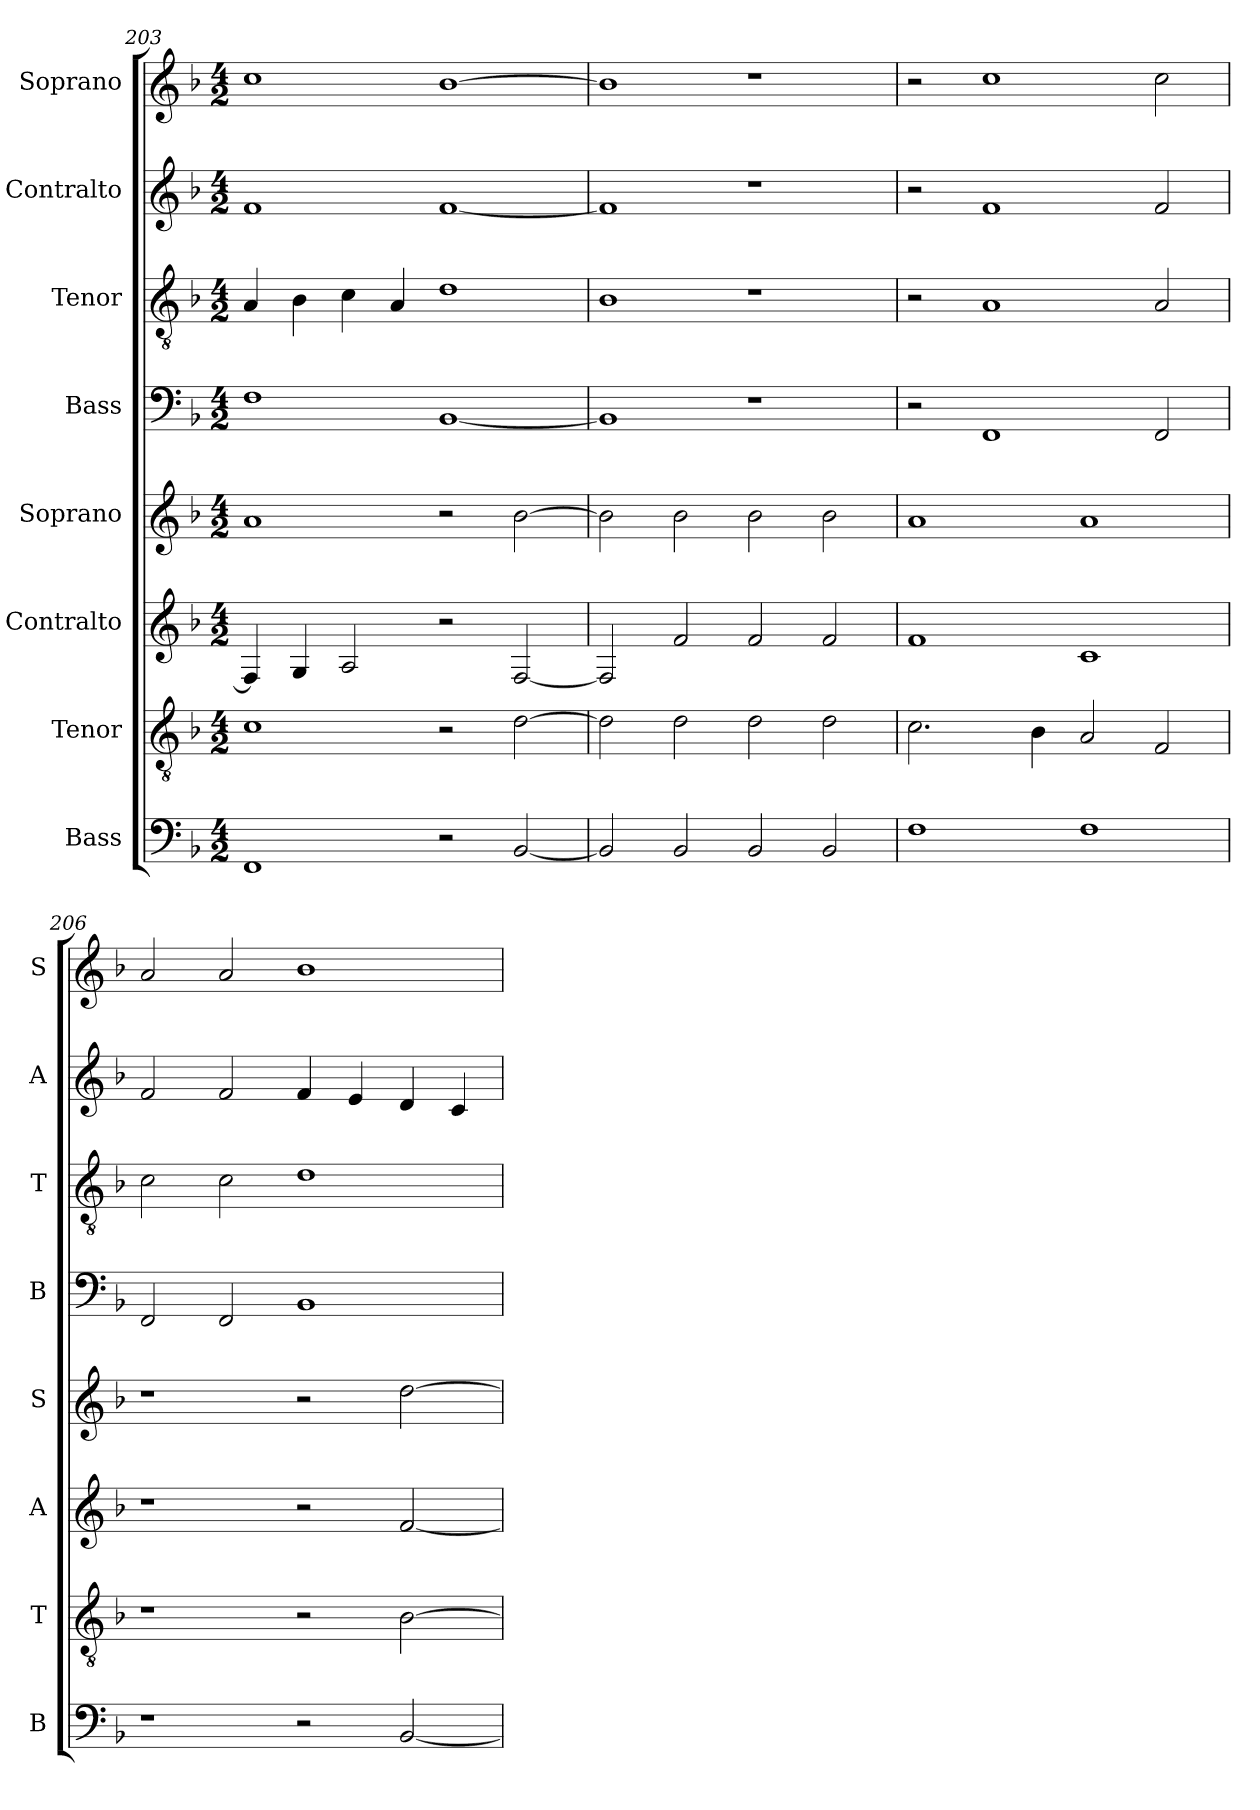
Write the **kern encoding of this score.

**kern	**kern	**kern	**kern	**kern	**kern	**kern	**kern
*part8	*part7	*part6	*part5	*part4	*part3	*part2	*part1
*staff8	*staff7	*staff6	*staff5	*staff4	*staff3	*staff2	*staff1
*I"Bass	*I"Tenor	*I"Contralto	*I"Soprano	*I"Bass	*I"Tenor	*I"Contralto	*I"Soprano
*I'B	*I'T	*I'A	*I'S	*I'B	*I'T	*I'A	*I'S
*clefF4	*clefGv2	*clefG2	*clefG2	*clefF4	*clefGv2	*clefG2	*clefG2
*k[b-]	*k[b-]	*k[b-]	*k[b-]	*k[b-]	*k[b-]	*k[b-]	*k[b-]
*F:ion	*F:ion	*F:ion	*F:ion	*F:ion	*F:ion	*F:ion	*F:ion
*M4/2	*M4/2	*M4/2	*M4/2	*M4/2	*M4/2	*M4/2	*M4/2
=203	=203	=203	=203	=203	=203	=203	=203
1FF	1c	4F]	1a	1F	4A	1f	1cc
.	.	4G	.	.	4B-	.	.
.	.	2A	.	.	4c	.	.
.	.	.	.	.	4A	.	.
2r	2r	2r	2r	[1BB-	1d	[1f	[1b-
[2BB-	[2d	[2F	[2b-	.	.	.	.
=204	=204	=204	=204	=204	=204	=204	=204
2BB-]	2d]	2F]	2b-]	1BB-]	1B-	1f]	1b-]
2BB-	2d	2f	2b-	.	.	.	.
2BB-	2d	2f	2b-	1r	1r	1r	1r
2BB-	2d	2f	2b-	.	.	.	.
=205	=205	=205	=205	=205	=205	=205	=205
1F	2.c	1f	1a	2r	2r	2r	2r
.	.	.	.	1FF	1A	1f	1cc
.	4B-	.	.	.	.	.	.
1F	2A	1c	1a	.	.	.	.
.	2F	.	.	2FF	2A	2f	2cc
=206	=206	=206	=206	=206	=206	=206	=206
1r	1r	1r	1r	2FF	2c	2f	2a
.	.	.	.	2FF	2c	2f	2a
2r	2r	2r	2r	1BB-	1d	4f	1b-
.	.	.	.	.	.	4e	.
[2BB-	[2B-	[2f	[2dd	.	.	4d	.
.	.	.	.	.	.	4c	.
=	=	=	=	=	=	=	=
*-	*-	*-	*-	*-	*-	*-	*-
